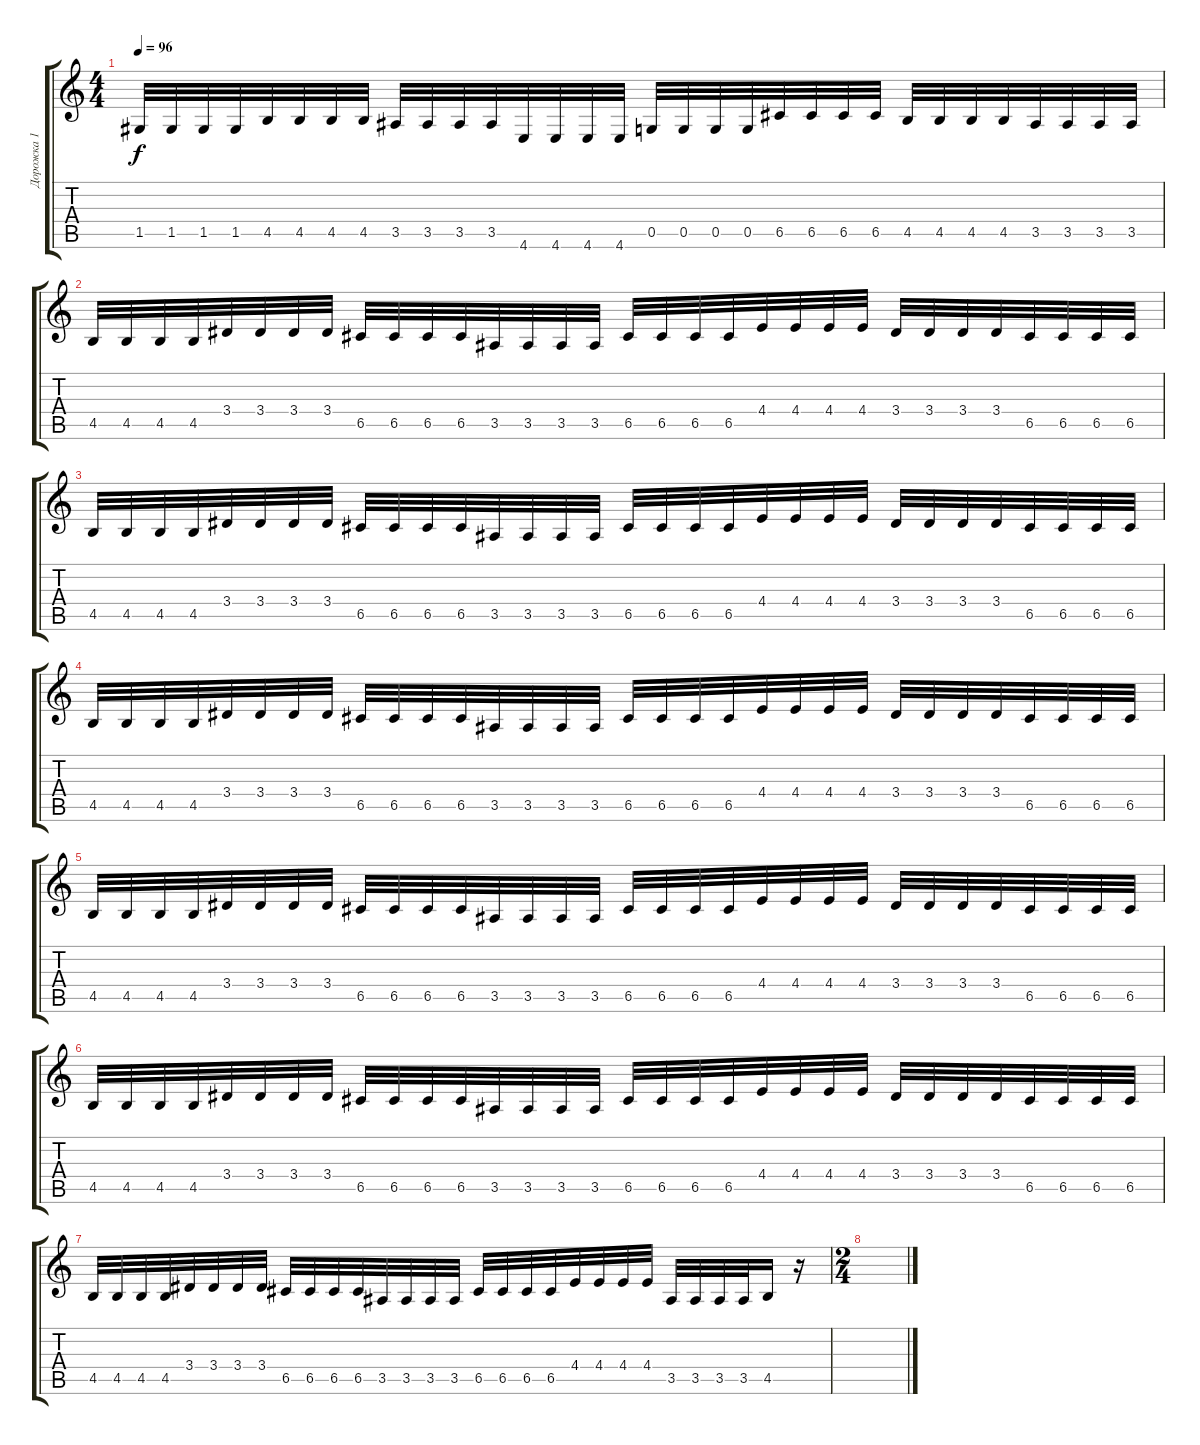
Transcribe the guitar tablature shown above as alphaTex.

\track ("Дорожка 1" "Дорожка 1") {instrument distortionguitar}
\staff {score tabs}
\tuning (D4 A3 F3 C3 G2 C2) {hide}
\ts (4 4)
\tempo 96
\clef g2
\ks c
1.5.32{dy f} 1.5.32 1.5.32 1.5.32 4.5.32 4.5.32 4.5.32 4.5.32 3.5.32 3.5.32 3.5.32 3.5.32 4.6.32 4.6.32 4.6.32 4.6.32 0.5.32 0.5.32 0.5.32 0.5.32 6.5.32 6.5.32 6.5.32 6.5.32 4.5.32 4.5.32 4.5.32 4.5.32 3.5.32 3.5.32 3.5.32 3.5.32 |
4.5.32 4.5.32 4.5.32 4.5.32 3.4.32 3.4.32 3.4.32 3.4.32 6.5.32 6.5.32 6.5.32 6.5.32 3.5.32 3.5.32 3.5.32 3.5.32 6.5.32 6.5.32 6.5.32 6.5.32 4.4.32 4.4.32 4.4.32 4.4.32 3.4.32 3.4.32 3.4.32 3.4.32 6.5.32 6.5.32 6.5.32 6.5.32 |
4.5.32 4.5.32 4.5.32 4.5.32 3.4.32 3.4.32 3.4.32 3.4.32 6.5.32 6.5.32 6.5.32 6.5.32 3.5.32 3.5.32 3.5.32 3.5.32 6.5.32 6.5.32 6.5.32 6.5.32 4.4.32 4.4.32 4.4.32 4.4.32 3.4.32 3.4.32 3.4.32 3.4.32 6.5.32 6.5.32 6.5.32 6.5.32 |
4.5.32 4.5.32 4.5.32 4.5.32 3.4.32 3.4.32 3.4.32 3.4.32 6.5.32 6.5.32 6.5.32 6.5.32 3.5.32 3.5.32 3.5.32 3.5.32 6.5.32 6.5.32 6.5.32 6.5.32 4.4.32 4.4.32 4.4.32 4.4.32 3.4.32 3.4.32 3.4.32 3.4.32 6.5.32 6.5.32 6.5.32 6.5.32 |
4.5.32 4.5.32 4.5.32 4.5.32 3.4.32 3.4.32 3.4.32 3.4.32 6.5.32 6.5.32 6.5.32 6.5.32 3.5.32 3.5.32 3.5.32 3.5.32 6.5.32 6.5.32 6.5.32 6.5.32 4.4.32 4.4.32 4.4.32 4.4.32 3.4.32 3.4.32 3.4.32 3.4.32 6.5.32 6.5.32 6.5.32 6.5.32 |
4.5.32 4.5.32 4.5.32 4.5.32 3.4.32 3.4.32 3.4.32 3.4.32 6.5.32 6.5.32 6.5.32 6.5.32 3.5.32 3.5.32 3.5.32 3.5.32 6.5.32 6.5.32 6.5.32 6.5.32 4.4.32 4.4.32 4.4.32 4.4.32 3.4.32 3.4.32 3.4.32 3.4.32 6.5.32 6.5.32 6.5.32 6.5.32 |
4.5.32 4.5.32 4.5.32 4.5.32 3.4.32 3.4.32 3.4.32 3.4.32 6.5.32 6.5.32 6.5.32 6.5.32 3.5.32 3.5.32 3.5.32 3.5.32 6.5.32 6.5.32 6.5.32 6.5.32 4.4.32 4.4.32 4.4.32 4.4.32 3.5.32 3.5.32 3.5.32 3.5.32 4.5.16 r.16 |
\ts (2 4)
